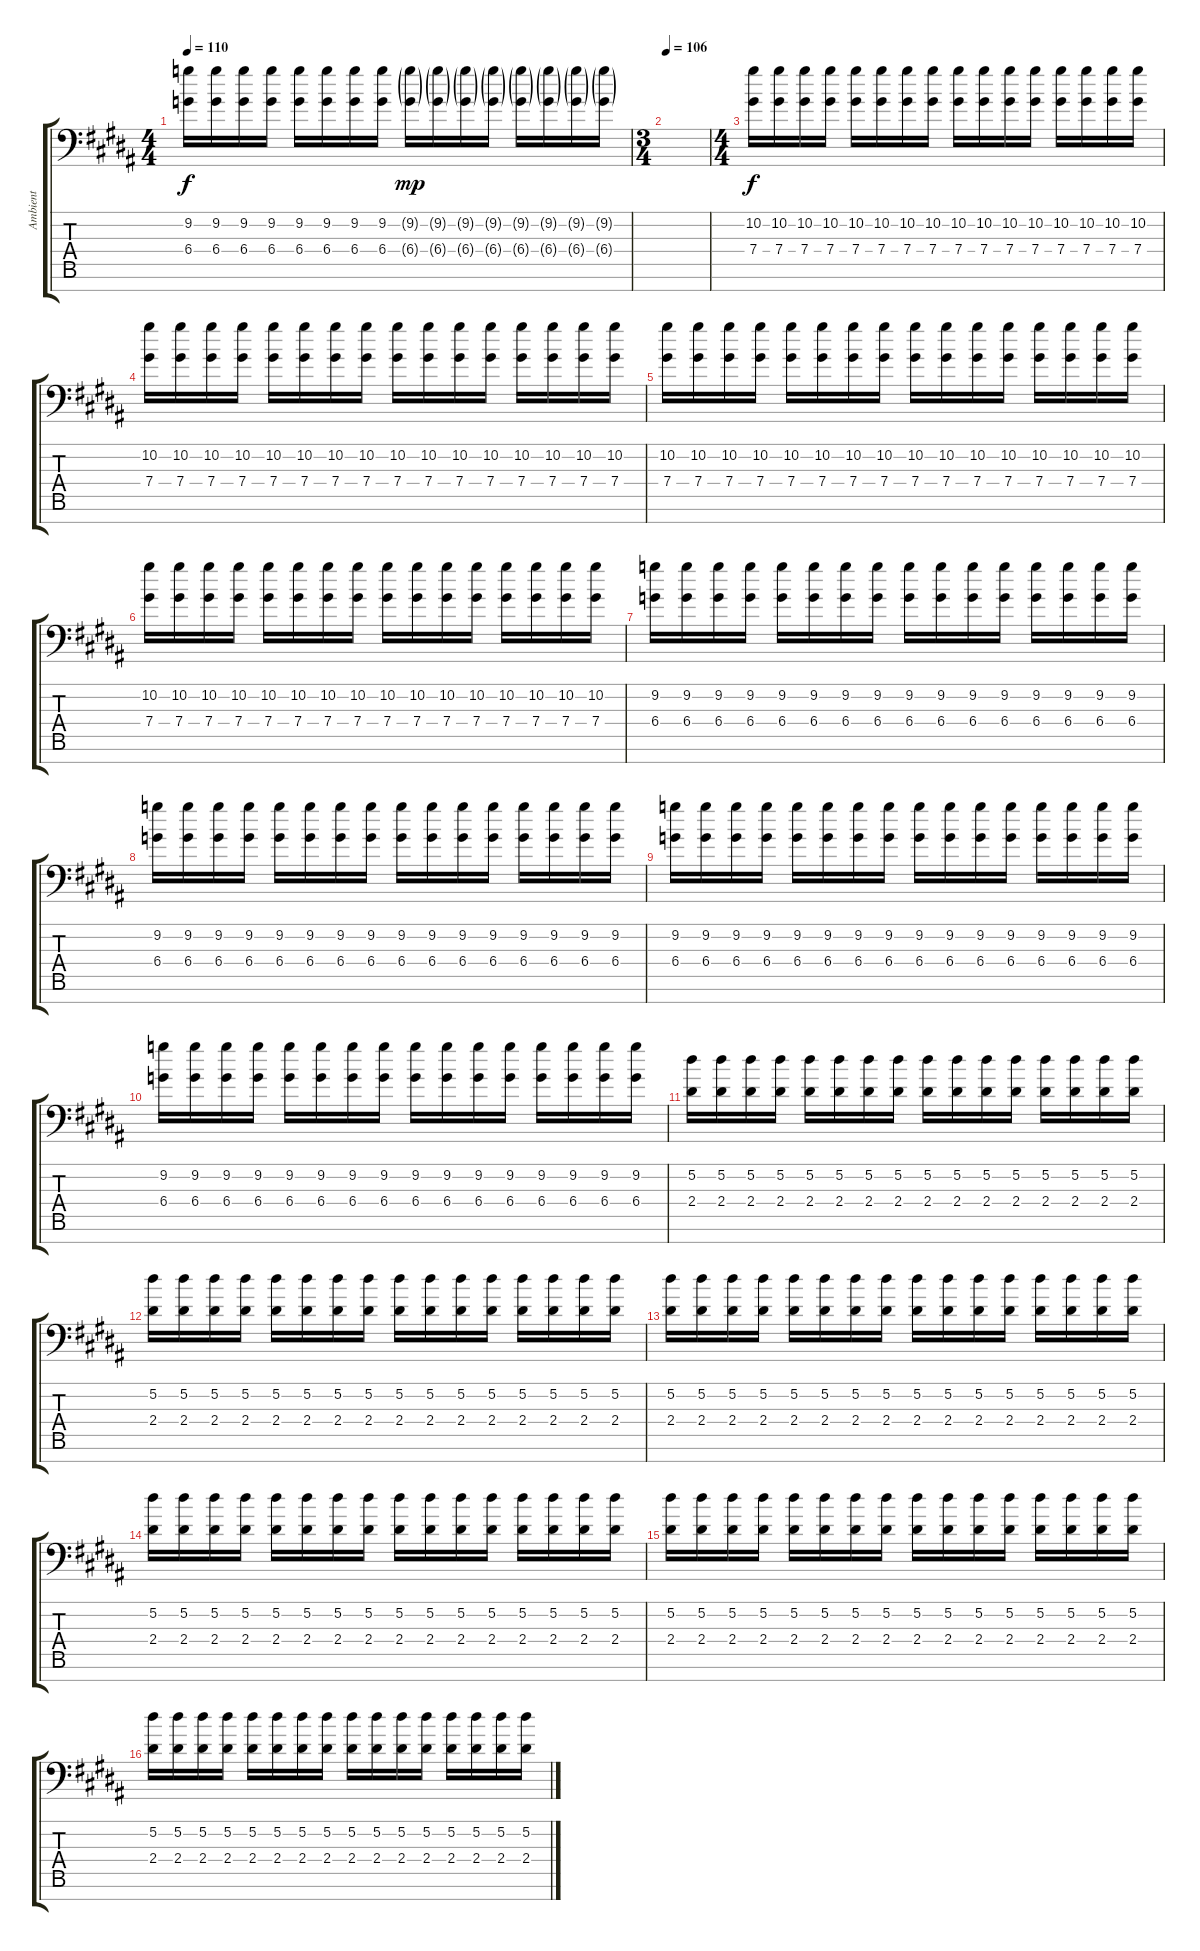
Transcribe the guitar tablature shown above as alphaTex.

\track ("Ambient" "Ambient") {instrument distortionguitar}
\staff {score tabs}
\tuning (Eb4 Bb3 F3 Db3 Ab2 Eb2 Ab1) {hide}
\ts (4 4)
\tempo 110
\clef f4
\ks g#minor
(9.2 6.4).16{dy f} (9.2 6.4).16 (9.2 6.4).16 (9.2 6.4).16 (9.2 6.4).16 (9.2 6.4).16 (9.2 6.4).16 (9.2 6.4).16 (9.2{g} 6.4{g}).16{dy mp} (9.2{g} 6.4{g}).16 (9.2{g} 6.4{g}).16 (9.2{g} 6.4{g}).16 (9.2{g} 6.4{g}).16 (9.2{g} 6.4{g}).16 (9.2{g} 6.4{g}).16 (9.2{g} 6.4{g}).16 |
\ts (3 4)
\tempo 106
|
\ts (4 4)
(10.2 7.4).16{dy f} (10.2 7.4).16 (10.2 7.4).16 (10.2 7.4).16 (10.2 7.4).16 (10.2 7.4).16 (10.2 7.4).16 (10.2 7.4).16 (10.2 7.4).16 (10.2 7.4).16 (10.2 7.4).16 (10.2 7.4).16 (10.2 7.4).16 (10.2 7.4).16 (10.2 7.4).16 (10.2 7.4).16 |
(10.2 7.4).16 (10.2 7.4).16 (10.2 7.4).16 (10.2 7.4).16 (10.2 7.4).16 (10.2 7.4).16 (10.2 7.4).16 (10.2 7.4).16 (10.2 7.4).16 (10.2 7.4).16 (10.2 7.4).16 (10.2 7.4).16 (10.2 7.4).16 (10.2 7.4).16 (10.2 7.4).16 (10.2 7.4).16 |
(10.2 7.4).16 (10.2 7.4).16 (10.2 7.4).16 (10.2 7.4).16 (10.2 7.4).16 (10.2 7.4).16 (10.2 7.4).16 (10.2 7.4).16 (10.2 7.4).16 (10.2 7.4).16 (10.2 7.4).16 (10.2 7.4).16 (10.2 7.4).16 (10.2 7.4).16 (10.2 7.4).16 (10.2 7.4).16 |
(10.2 7.4).16 (10.2 7.4).16 (10.2 7.4).16 (10.2 7.4).16 (10.2 7.4).16 (10.2 7.4).16 (10.2 7.4).16 (10.2 7.4).16 (10.2 7.4).16 (10.2 7.4).16 (10.2 7.4).16 (10.2 7.4).16 (10.2 7.4).16 (10.2 7.4).16 (10.2 7.4).16 (10.2 7.4).16 |
(9.2 6.4).16 (9.2 6.4).16 (9.2 6.4).16 (9.2 6.4).16 (9.2 6.4).16 (9.2 6.4).16 (9.2 6.4).16 (9.2 6.4).16 (9.2 6.4).16 (9.2 6.4).16 (9.2 6.4).16 (9.2 6.4).16 (9.2 6.4).16 (9.2 6.4).16 (9.2 6.4).16 (9.2 6.4).16 |
(9.2 6.4).16 (9.2 6.4).16 (9.2 6.4).16 (9.2 6.4).16 (9.2 6.4).16 (9.2 6.4).16 (9.2 6.4).16 (9.2 6.4).16 (9.2 6.4).16 (9.2 6.4).16 (9.2 6.4).16 (9.2 6.4).16 (9.2 6.4).16 (9.2 6.4).16 (9.2 6.4).16 (9.2 6.4).16 |
(9.2 6.4).16 (9.2 6.4).16 (9.2 6.4).16 (9.2 6.4).16 (9.2 6.4).16 (9.2 6.4).16 (9.2 6.4).16 (9.2 6.4).16 (9.2 6.4).16 (9.2 6.4).16 (9.2 6.4).16 (9.2 6.4).16 (9.2 6.4).16 (9.2 6.4).16 (9.2 6.4).16 (9.2 6.4).16 |
(9.2 6.4).16 (9.2 6.4).16 (9.2 6.4).16 (9.2 6.4).16 (9.2 6.4).16 (9.2 6.4).16 (9.2 6.4).16 (9.2 6.4).16 (9.2 6.4).16 (9.2 6.4).16 (9.2 6.4).16 (9.2 6.4).16 (9.2 6.4).16 (9.2 6.4).16 (9.2 6.4).16 (9.2 6.4).16 |
(5.2 2.4).16 (5.2 2.4).16 (5.2 2.4).16 (5.2 2.4).16 (5.2 2.4).16 (5.2 2.4).16 (5.2 2.4).16 (5.2 2.4).16 (5.2 2.4).16 (5.2 2.4).16 (5.2 2.4).16 (5.2 2.4).16 (5.2 2.4).16 (5.2 2.4).16 (5.2 2.4).16 (5.2 2.4).16 |
(5.2 2.4).16 (5.2 2.4).16 (5.2 2.4).16 (5.2 2.4).16 (5.2 2.4).16 (5.2 2.4).16 (5.2 2.4).16 (5.2 2.4).16 (5.2 2.4).16 (5.2 2.4).16 (5.2 2.4).16 (5.2 2.4).16 (5.2 2.4).16 (5.2 2.4).16 (5.2 2.4).16 (5.2 2.4).16 |
(5.2 2.4).16 (5.2 2.4).16 (5.2 2.4).16 (5.2 2.4).16 (5.2 2.4).16 (5.2 2.4).16 (5.2 2.4).16 (5.2 2.4).16 (5.2 2.4).16 (5.2 2.4).16 (5.2 2.4).16 (5.2 2.4).16 (5.2 2.4).16 (5.2 2.4).16 (5.2 2.4).16 (5.2 2.4).16 |
(5.2 2.4).16 (5.2 2.4).16 (5.2 2.4).16 (5.2 2.4).16 (5.2 2.4).16 (5.2 2.4).16 (5.2 2.4).16 (5.2 2.4).16 (5.2 2.4).16 (5.2 2.4).16 (5.2 2.4).16 (5.2 2.4).16 (5.2 2.4).16 (5.2 2.4).16 (5.2 2.4).16 (5.2 2.4).16 |
(5.2 2.4).16 (5.2 2.4).16 (5.2 2.4).16 (5.2 2.4).16 (5.2 2.4).16 (5.2 2.4).16 (5.2 2.4).16 (5.2 2.4).16 (5.2 2.4).16 (5.2 2.4).16 (5.2 2.4).16 (5.2 2.4).16 (5.2 2.4).16 (5.2 2.4).16 (5.2 2.4).16 (5.2 2.4).16 |
(5.2 2.4).16 (5.2 2.4).16 (5.2 2.4).16 (5.2 2.4).16 (5.2 2.4).16 (5.2 2.4).16 (5.2 2.4).16 (5.2 2.4).16 (5.2 2.4).16 (5.2 2.4).16 (5.2 2.4).16 (5.2 2.4).16 (5.2 2.4).16 (5.2 2.4).16 (5.2 2.4).16 (5.2 2.4).16
